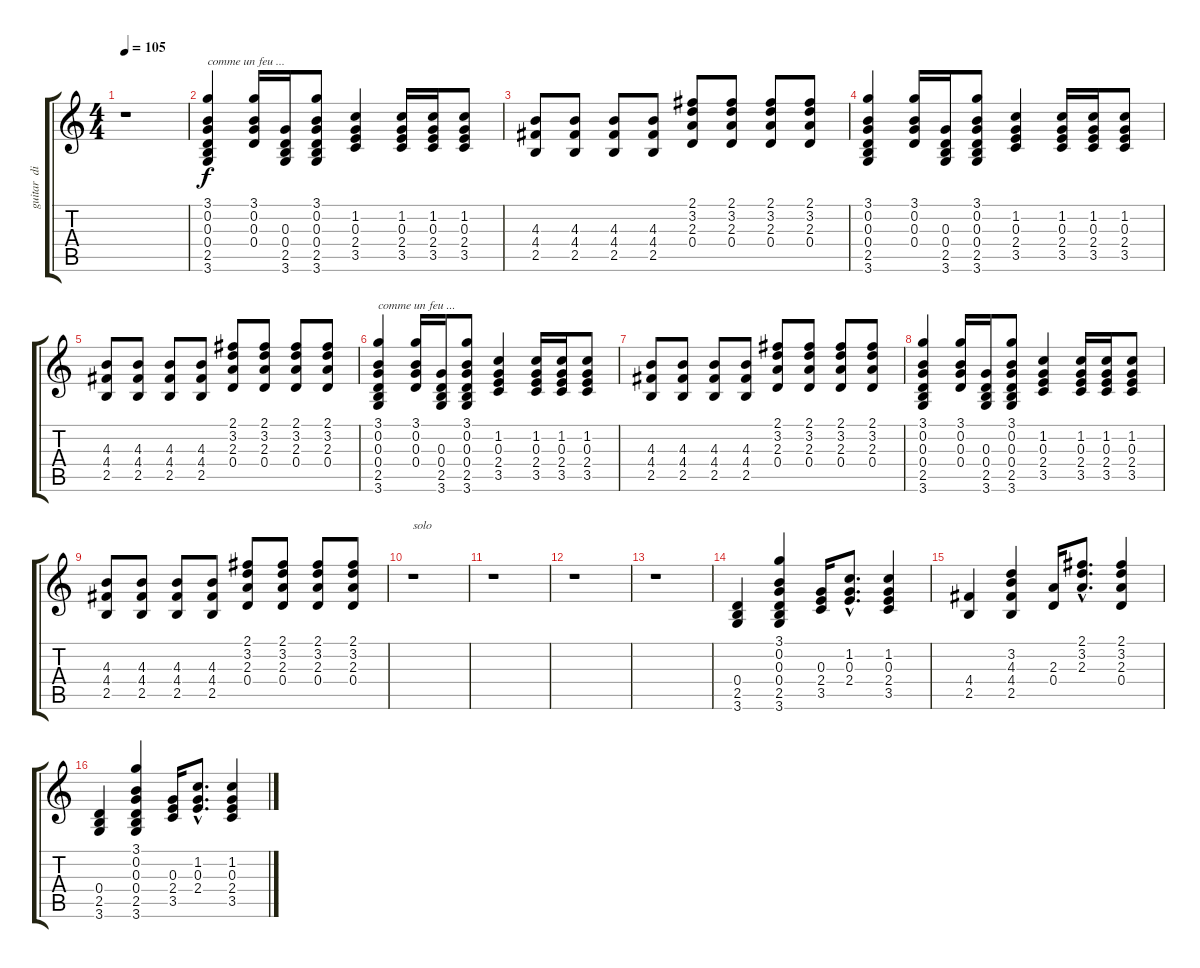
\track ("guitar  disto " "guitar  di") {instrument distortionguitar}
\staff {score tabs}
\tuning (E4 B3 G3 D3 A2 E2) {hide}
\ts (4 4)
\tempo 105
\clef g2
\ks c
r.1{dy f} |
(3.1 0.2 0.3 0.4 2.5 3.6).4{txt "comme un feu ..."} (3.1 0.2 0.3 0.4).16 (0.3 0.4 2.5 3.6).16 (3.1 0.2 0.3 0.4 2.5 3.6).8 (1.2 0.3 2.4 3.5).4 (1.2 0.3 2.4 3.5).16 (1.2 0.3 2.4 3.5).16 (1.2 0.3 2.4 3.5).8 |
(4.3 4.4 2.5).8 (4.3 4.4 2.5).8 (4.3 4.4 2.5).8 (4.3 4.4 2.5).8 (2.1 3.2 2.3 0.4).8 (2.1 3.2 2.3 0.4).8 (2.1 3.2 2.3 0.4).8 (2.1 3.2 2.3 0.4).8 |
(3.1 0.2 0.3 0.4 2.5 3.6).4 (3.1 0.2 0.3 0.4).16 (0.3 0.4 2.5 3.6).16 (3.1 0.2 0.3 0.4 2.5 3.6).8 (1.2 0.3 2.4 3.5).4 (1.2 0.3 2.4 3.5).16 (1.2 0.3 2.4 3.5).16 (1.2 0.3 2.4 3.5).8 |
(4.3 4.4 2.5).8 (4.3 4.4 2.5).8 (4.3 4.4 2.5).8 (4.3 4.4 2.5).8 (2.1 3.2 2.3 0.4).8 (2.1 3.2 2.3 0.4).8 (2.1 3.2 2.3 0.4).8 (2.1 3.2 2.3 0.4).8 |
(3.1 0.2 0.3 0.4 2.5 3.6).4{txt "comme un feu ..."} (3.1 0.2 0.3 0.4).16 (0.3 0.4 2.5 3.6).16 (3.1 0.2 0.3 0.4 2.5 3.6).8 (1.2 0.3 2.4 3.5).4 (1.2 0.3 2.4 3.5).16 (1.2 0.3 2.4 3.5).16 (1.2 0.3 2.4 3.5).8 |
(4.3 4.4 2.5).8 (4.3 4.4 2.5).8 (4.3 4.4 2.5).8 (4.3 4.4 2.5).8 (2.1 3.2 2.3 0.4).8 (2.1 3.2 2.3 0.4).8 (2.1 3.2 2.3 0.4).8 (2.1 3.2 2.3 0.4).8 |
(3.1 0.2 0.3 0.4 2.5 3.6).4 (3.1 0.2 0.3 0.4).16 (0.3 0.4 2.5 3.6).16 (3.1 0.2 0.3 0.4 2.5 3.6).8 (1.2 0.3 2.4 3.5).4 (1.2 0.3 2.4 3.5).16 (1.2 0.3 2.4 3.5).16 (1.2 0.3 2.4 3.5).8 |
(4.3 4.4 2.5).8 (4.3 4.4 2.5).8 (4.3 4.4 2.5).8 (4.3 4.4 2.5).8 (2.1 3.2 2.3 0.4).8 (2.1 3.2 2.3 0.4).8 (2.1 3.2 2.3 0.4).8 (2.1 3.2 2.3 0.4).8 |
r.1{txt "solo"} |
r.1 |
r.1 |
r.1 |
(0.4 2.5 3.6).4 (3.1 0.2 0.3 0.4 2.5 3.6).4 (0.3 2.4 3.5).16 (1.2{hac} 0.3{hac} 2.4{hac}).8{d} (1.2 0.3 2.4 3.5).4 |
(4.4 2.5).4 (3.2 4.3 4.4 2.5).4 (2.3 0.4).16 (2.1{hac} 3.2{hac} 2.3{hac}).8{d} (2.1 3.2 2.3 0.4).4 |
(0.4 2.5 3.6).4 (3.1 0.2 0.3 0.4 2.5 3.6).4 (0.3 2.4 3.5).16 (1.2{hac} 0.3{hac} 2.4{hac}).8{d} (1.2 0.3 2.4 3.5).4
